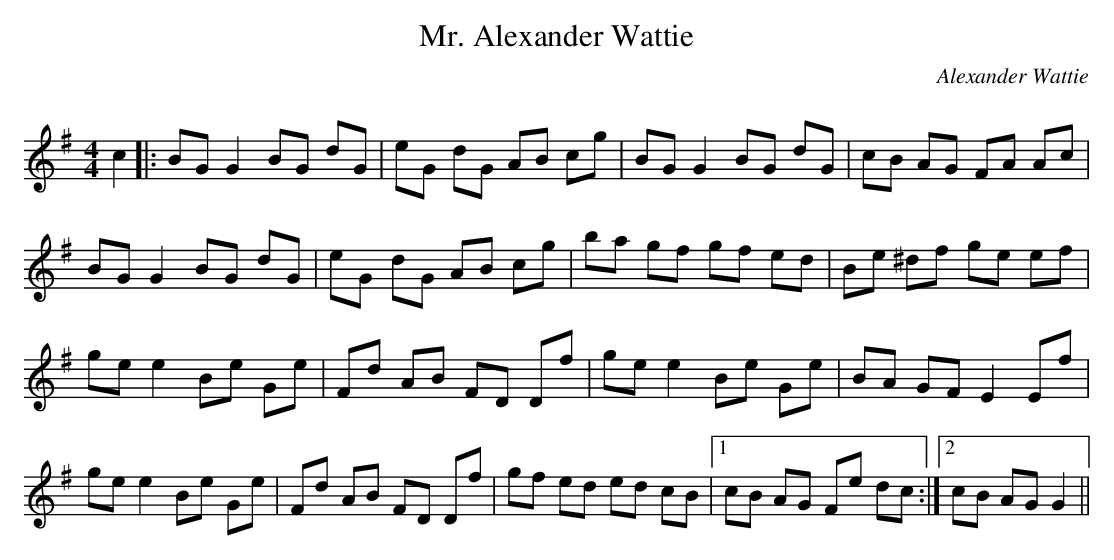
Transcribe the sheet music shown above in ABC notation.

X:1
T: Mr. Alexander Wattie
C:Alexander Wattie
Q: 232
K:G
M:4/4
L:1/8
c2|:BG G2 BG dG|eG dG AB cg|BG G2 BG dG|cB AG FA Ac|
BG G2 BG dG|eG dG AB cg|ba gf gf ed|Be ^df ge ef|
ge e2 Be Ge|Fd AB FD Df|ge e2 Be Ge|BA GF E2 Ef|
ge e2 Be Ge|Fd AB FD Df|gf ed ed cB|1cB AG Fe dc:|2cB AG G2||
